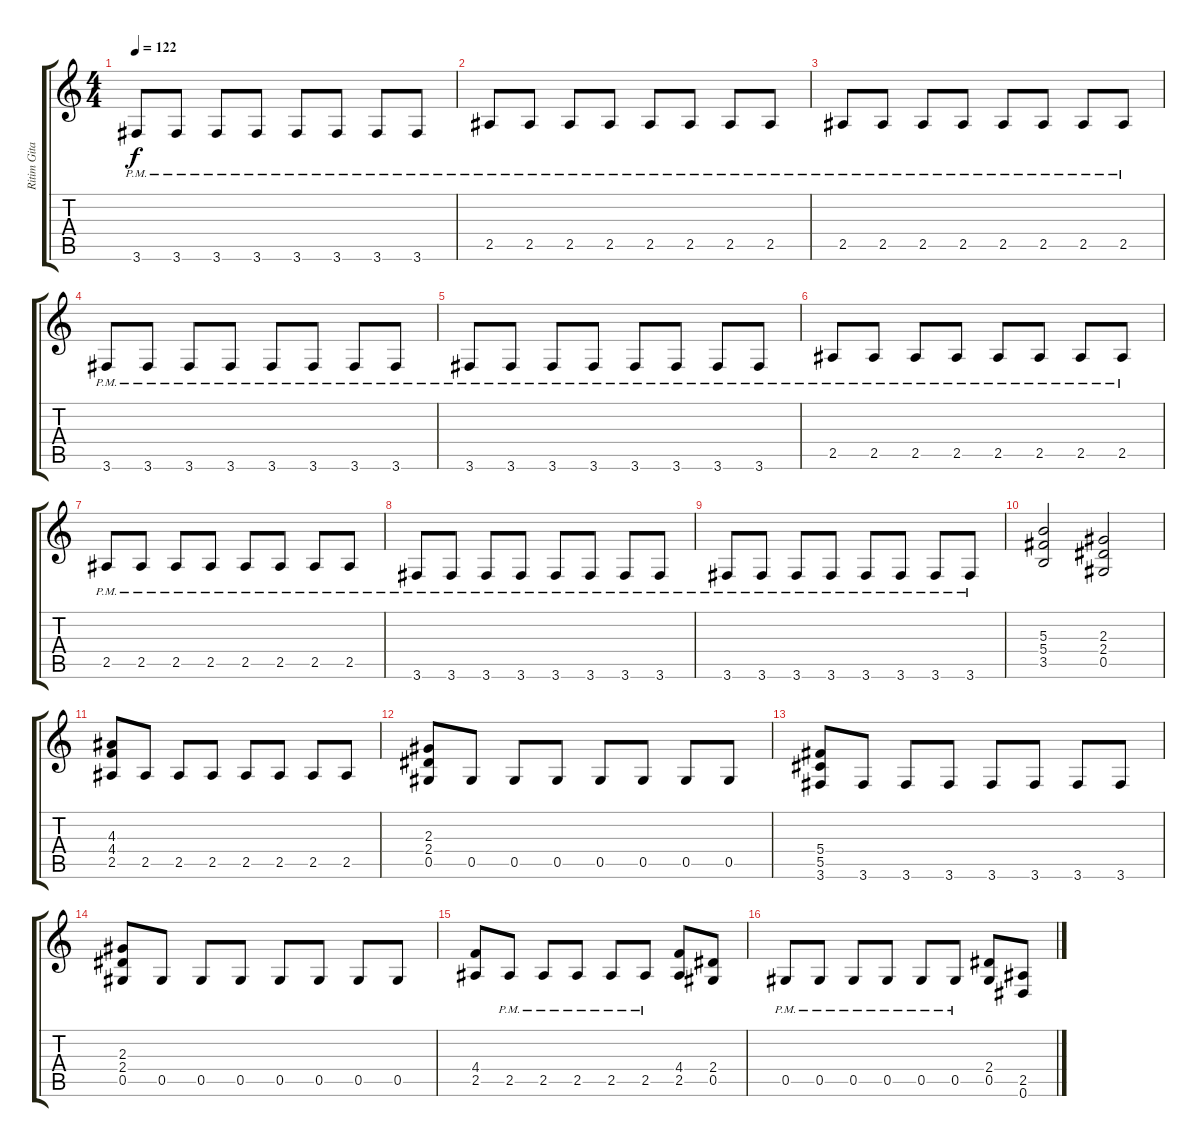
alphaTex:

\track ("Ritim Gitar" "Ritim Gita") {instrument distortionguitar}
\staff {score tabs}
\tuning (Eb4 Bb3 Gb3 Db3 Ab2 Eb2) {hide}
\ts (4 4)
\tempo 122
\clef g2
\ks c
3.6{pm}.8{dy f} 3.6{pm}.8 3.6{pm}.8 3.6{pm}.8 3.6{pm}.8 3.6{pm}.8 3.6{pm}.8 3.6{pm}.8 |
2.5{pm}.8 2.5{pm}.8 2.5{pm}.8 2.5{pm}.8 2.5{pm}.8 2.5{pm}.8 2.5{pm}.8 2.5{pm}.8 |
2.5{pm}.8 2.5{pm}.8 2.5{pm}.8 2.5{pm}.8 2.5{pm}.8 2.5{pm}.8 2.5{pm}.8 2.5{pm}.8 |
3.6{pm}.8 3.6{pm}.8 3.6{pm}.8 3.6{pm}.8 3.6{pm}.8 3.6{pm}.8 3.6{pm}.8 3.6{pm}.8 |
3.6{pm}.8 3.6{pm}.8 3.6{pm}.8 3.6{pm}.8 3.6{pm}.8 3.6{pm}.8 3.6{pm}.8 3.6{pm}.8 |
2.5{pm}.8 2.5{pm}.8 2.5{pm}.8 2.5{pm}.8 2.5{pm}.8 2.5{pm}.8 2.5{pm}.8 2.5{pm}.8 |
2.5{pm}.8 2.5{pm}.8 2.5{pm}.8 2.5{pm}.8 2.5{pm}.8 2.5{pm}.8 2.5{pm}.8 2.5{pm}.8 |
3.6{pm}.8 3.6{pm}.8 3.6{pm}.8 3.6{pm}.8 3.6{pm}.8 3.6{pm}.8 3.6{pm}.8 3.6{pm}.8 |
3.6{pm}.8 3.6{pm}.8 3.6{pm}.8 3.6{pm}.8 3.6{pm}.8 3.6{pm}.8 3.6{pm}.8 3.6{pm}.8 |
(5.3 5.4 3.5).2 (2.3 2.4 0.5).2 |
(4.3 4.4 2.5).8 2.5.8 2.5.8 2.5.8 2.5.8 2.5.8 2.5.8 2.5.8 |
(2.3 2.4 0.5).8 0.5.8 0.5.8 0.5.8 0.5.8 0.5.8 0.5.8 0.5.8 |
(5.4 5.5 3.6).8 3.6.8 3.6.8 3.6.8 3.6.8 3.6.8 3.6.8 3.6.8 |
(2.3 2.4 0.5).8 0.5.8 0.5.8 0.5.8 0.5.8 0.5.8 0.5.8 0.5.8 |
(4.4 2.5).8 2.5{pm}.8 2.5{pm}.8 2.5{pm}.8 2.5{pm}.8 2.5{pm}.8 (4.4 2.5).8 (2.4 0.5).8 |
0.5{pm}.8 0.5{pm}.8 0.5{pm}.8 0.5{pm}.8 0.5{pm}.8 0.5{pm}.8 (2.4 0.5).8 (2.5 0.6).8
